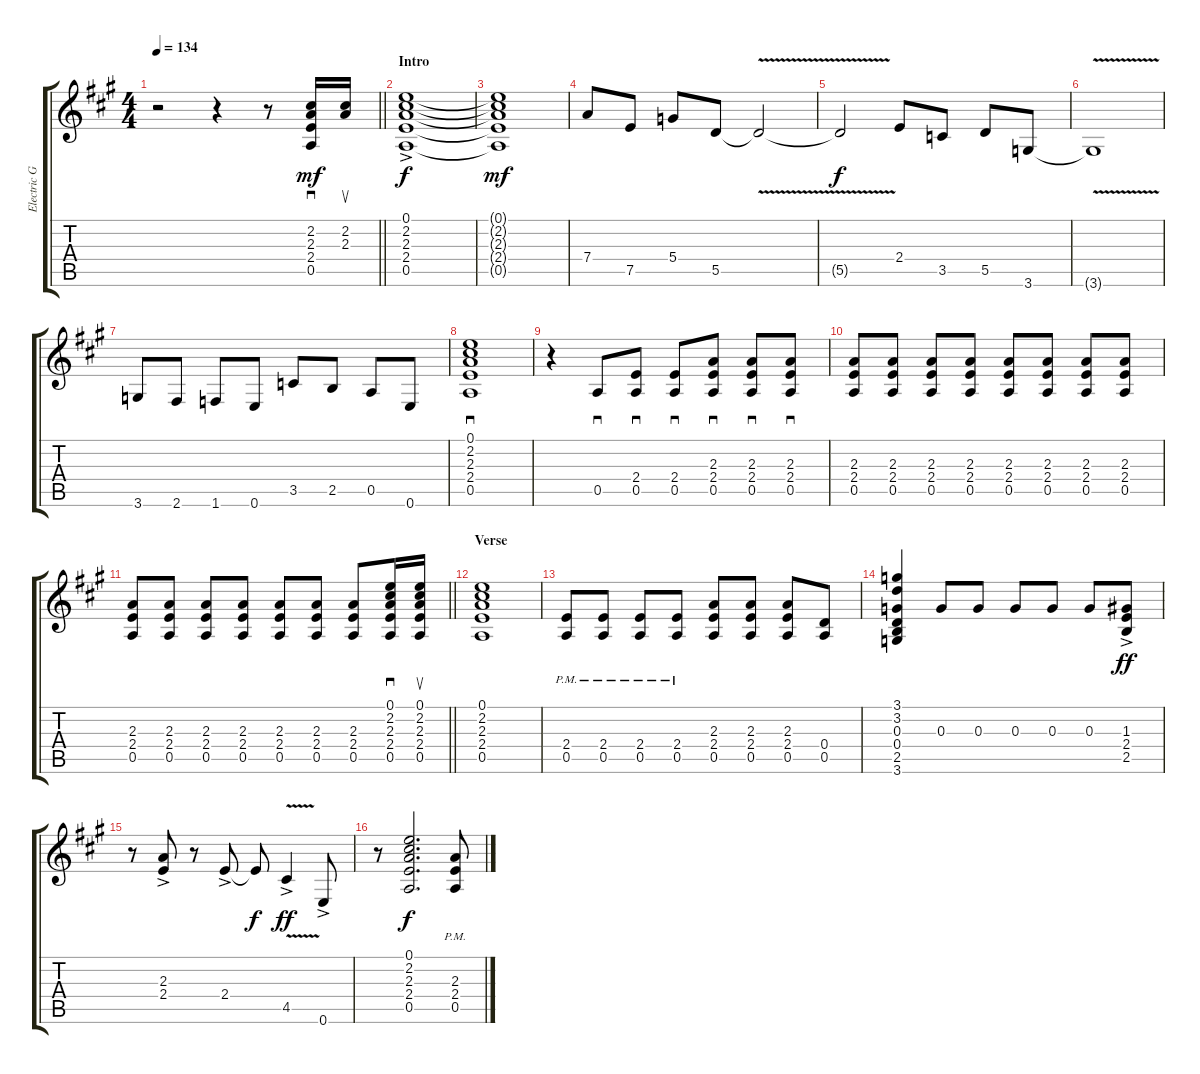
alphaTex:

\track ("Electric Gtr.(with overdub)" "Electric G") {instrument overdrivenguitar}
\staff {score tabs}
\tuning (E4 B3 G3 D3 A2 E2) {hide}
\ts (4 4)
\tempo 134
\clef g2
\barLineRight lightlight
\ks a
r.2{dy mf instrument overdrivenguitar} r.4 r.8 (2.2 2.3 2.4 0.5).16{sd} (2.2 2.3).16{su} |
\section ("" "Intro")
(0.1{ac} 2.2{ac} 2.3{ac} 2.4{ac} 0.5{ac}).1{dy f} |
(0.1{t} 2.2{t} 2.3{t} 2.4{t} 0.5{t}).1{dy mf} |
7.4.8 7.5.8 5.4.8 5.5.8 5.5{v t}.2 |
5.5{v t}.2{dy f} 2.4.8 3.5.8 5.5.8 3.6.8 |
3.6{v t}.1 |
3.6.8 2.6.8 1.6.8 0.6.8 3.5.8 2.5.8 0.5.8 0.6.8 |
(0.1 2.2 2.3 2.4 0.5).1{sd} |
r.4 0.5.8{sd} (2.4 0.5).8{sd} (2.4 0.5).8{sd} (2.3 2.4 0.5).8{sd} (2.3 2.4 0.5).8{sd} (2.3 2.4 0.5).8{sd} |
(2.3 2.4 0.5).8 (2.3 2.4 0.5).8 (2.3 2.4 0.5).8 (2.3 2.4 0.5).8 (2.3 2.4 0.5).8 (2.3 2.4 0.5).8 (2.3 2.4 0.5).8 (2.3 2.4 0.5).8 |
\barLineRight lightlight
(2.3 2.4 0.5).8 (2.3 2.4 0.5).8 (2.3 2.4 0.5).8 (2.3 2.4 0.5).8 (2.3 2.4 0.5).8 (2.3 2.4 0.5).8 (2.3 2.4 0.5).8 (0.1 2.2 2.3 2.4 0.5).16{sd} (0.1 2.2 2.3 2.4 0.5).16{su} |
\section ("" "Verse")
(0.1 2.2 2.3 2.4 0.5).1 |
(2.4{pm} 0.5{pm}).8 (2.4{pm} 0.5{pm}).8 (2.4{pm} 0.5{pm}).8 (2.4{pm} 0.5{pm}).8 (2.3 2.4 0.5).8 (2.3 2.4 0.5).8 (2.3 2.4 0.5).8 (0.4 0.5).8 |
(3.1 3.2 0.3 0.4 2.5 3.6).4 0.3.8 0.3.8 0.3.8 0.3.8 0.3.8 (1.3{ac} 2.4{ac} 2.5{ac}).8{dy ff} |
r.8 (2.3{ac} 2.4{ac}).8 r.8 2.4{ac}.8 2.4{t}.8{dy f} 4.5{v ac}.4{dy ff} 0.6{ac}.8 |
r.8 (0.1 2.2 2.3 2.4 0.5).2{d dy f} (2.3{pm} 2.4{pm} 0.5{pm}).8
